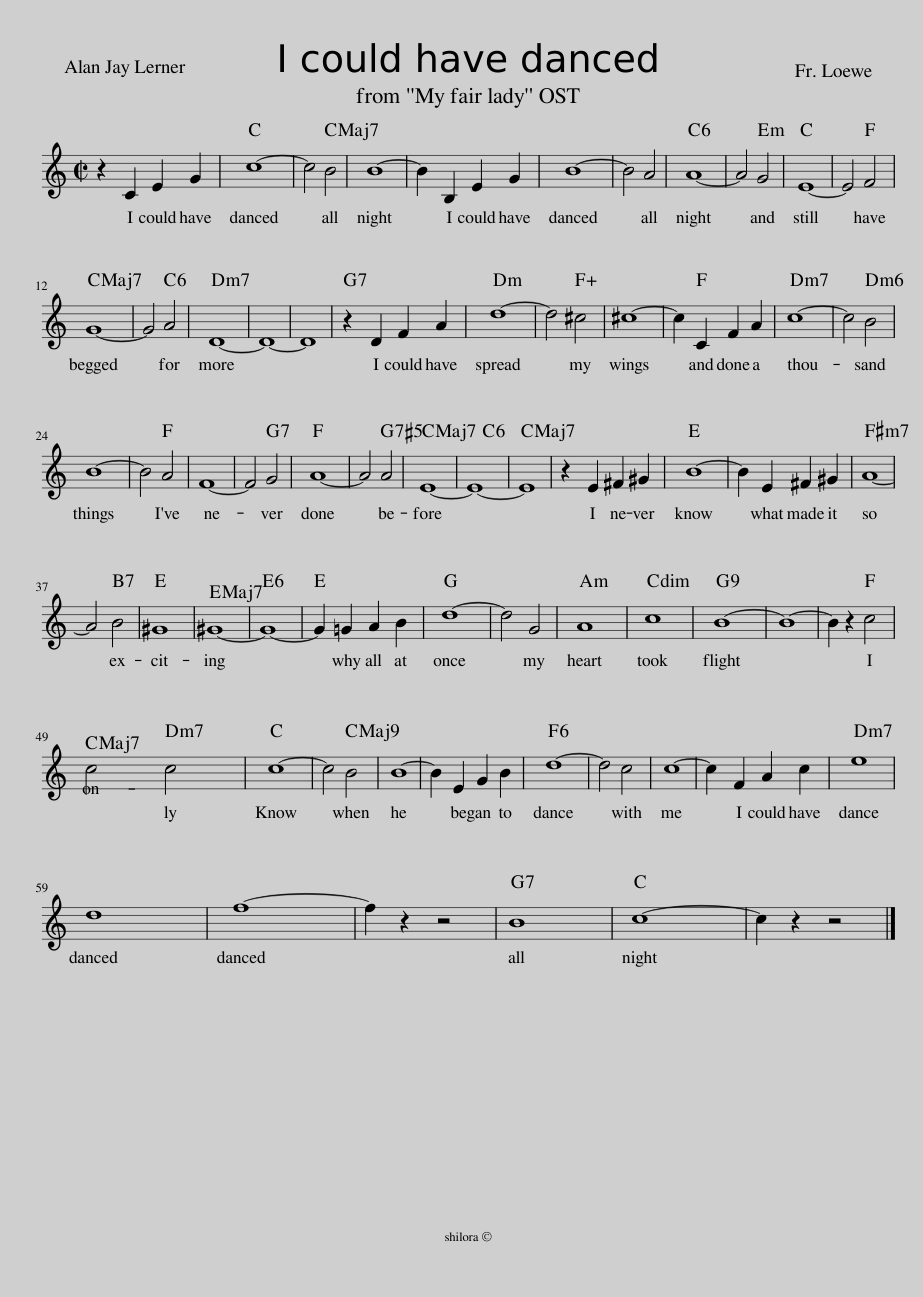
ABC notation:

X:1
L:1/8
M:4/4
I:linebreak $
K:C
V:1 treble
V:1
 z2 C2 E2 G2 | c8- | c4 B4 | B8- | B2 B,2 E2 G2 | %5
 B8- | B4 A4 | A8- | A4 G4 | E8- | %10
 E4 F4 |$ G8- | G4 A4 | D8- | D8- | %15
 D8 | z2 D2 F2 A2 | d8- | d4 ^c4 | ^c8- | %20
 c2 C2 F2 A2 | c8- | c4 B4 |$ B8- | B4 A4 | %25
 F8- | F4 G4 | A8- | A4 A4 | E8- | %30
 E8- | E8 | z2 E2 ^F2 ^G2 | B8- | B2 E2 ^F2 ^G2 | %35
 A8- |$ A4 B4 | ^G8 | ^G8- | G8- | %40
 G2 =G2 A2 B2 | d8- | d4 G4 | A8 | c8 | %45
 B8- | B8- | B2 z2 c4 |$ c4 c4 | c8- | %50
 c4 B4 | B8- | B2 E2 G2 B2 | d8- | d4 c4 | %55
 c8- | c2 F2 A2 c2 | e8 |$ d8 | f8- | %60
 f2 z2 z4 | B8 | c8- | c2 z2 z4 |] %64
